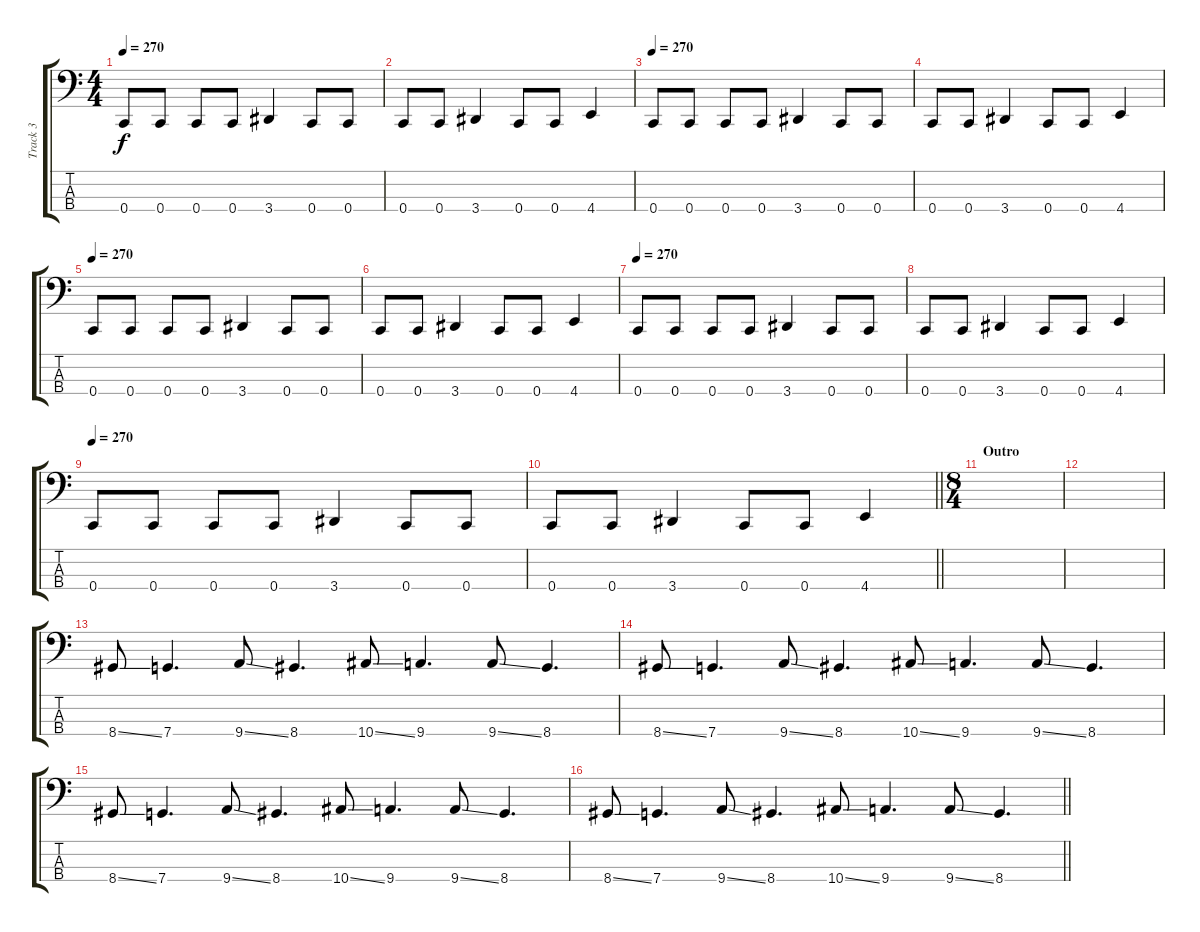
\track ("Track 3" "Track 3") {instrument slapbass1}
\staff {score tabs}
\tuning (F2 C2 G1 C1) {hide}
\ts (4 4)
\tempo 270
\clef f4
\ks c
0.4.8{dy f} 0.4.8 0.4.8 0.4.8 3.4.4 0.4.8 0.4.8 |
0.4.8 0.4.8 3.4.4 0.4.8 0.4.8 4.4.4 |
\tempo 270
0.4.8 0.4.8 0.4.8 0.4.8 3.4.4 0.4.8 0.4.8 |
0.4.8 0.4.8 3.4.4 0.4.8 0.4.8 4.4.4 |
\tempo 270
0.4.8 0.4.8 0.4.8 0.4.8 3.4.4 0.4.8 0.4.8 |
0.4.8 0.4.8 3.4.4 0.4.8 0.4.8 4.4.4 |
\tempo 270
0.4.8 0.4.8 0.4.8 0.4.8 3.4.4 0.4.8 0.4.8 |
0.4.8 0.4.8 3.4.4 0.4.8 0.4.8 4.4.4 |
\tempo 270
0.4.8 0.4.8 0.4.8 0.4.8 3.4.4 0.4.8 0.4.8 |
\barLineRight lightlight
0.4.8 0.4.8 3.4.4 0.4.8 0.4.8 4.4.4 |
\ts (8 4)
\section ("" "Outro ")
|
|
8.4{ss}.8 7.4.4{d} 9.4{ss}.8 8.4.4{d} 10.4{ss}.8 9.4.4{d} 9.4{ss}.8 8.4.4{d} |
8.4{ss}.8 7.4.4{d} 9.4{ss}.8 8.4.4{d} 10.4{ss}.8 9.4.4{d} 9.4{ss}.8 8.4.4{d} |
8.4{ss}.8 7.4.4{d} 9.4{ss}.8 8.4.4{d} 10.4{ss}.8 9.4.4{d} 9.4{ss}.8 8.4.4{d} |
\barLineRight lightlight
8.4{ss}.8 7.4.4{d} 9.4{ss}.8 8.4.4{d} 10.4{ss}.8 9.4.4{d} 9.4{ss}.8 8.4.4{d}
